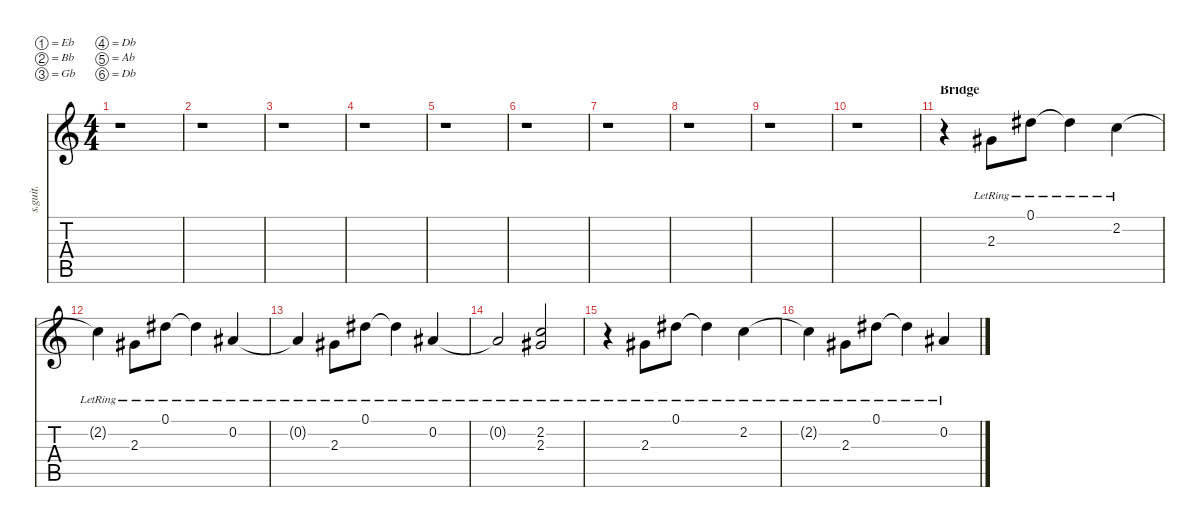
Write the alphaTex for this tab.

\defaultSystemsLayout 4
\hideDynamics
\bracketExtendMode nobrackets
\track ("Josh Farro | Lead Guitar | Clean" "s.guit.") {instrument electricguitarclean}
\staff {score tabs}
\tuning (Eb4 Bb3 Gb3 Db3 Ab2 Db2)
\ts (4 4)
\tempo (173 hide)
\clef g2
\ks c
r.1{dy f} |
r.1 |
r.1 |
r.1 |
r.1 |
r.1 |
r.1 |
r.1 |
r.1 |
r.1 |
\section ("" "Bridge")
r.4 2.3{lr acc #}.8{lyrics (0 "") lyrics (1 "") lyrics (2 "") lyrics (3 "") lyrics (4 "")} 0.1{lr acc #}.8{lyrics (0 "") lyrics (1 "") lyrics (2 "") lyrics (3 "") lyrics (4 "")} 0.1{lr t acc #}.4{lyrics (0 "") lyrics (1 "") lyrics (2 "") lyrics (3 "") lyrics (4 "")} 2.2{lr}.4{lyrics (0 "") lyrics (1 "") lyrics (2 "") lyrics (3 "") lyrics (4 "")} |
2.2{lr t}.4{lyrics (0 "") lyrics (1 "") lyrics (2 "") lyrics (3 "") lyrics (4 "")} 2.3{lr acc #}.8{lyrics (0 "") lyrics (1 "") lyrics (2 "") lyrics (3 "") lyrics (4 "")} 0.1{lr acc #}.8{lyrics (0 "") lyrics (1 "") lyrics (2 "") lyrics (3 "") lyrics (4 "")} 0.1{lr t acc #}.4{lyrics (0 "") lyrics (1 "") lyrics (2 "") lyrics (3 "") lyrics (4 "")} 0.2{lr acc #}.4{lyrics (0 "") lyrics (1 "") lyrics (2 "") lyrics (3 "") lyrics (4 "")} |
0.2{lr t acc #}.4{lyrics (0 "") lyrics (1 "") lyrics (2 "") lyrics (3 "") lyrics (4 "")} 2.3{lr acc #}.8{lyrics (0 "") lyrics (1 "") lyrics (2 "") lyrics (3 "") lyrics (4 "")} 0.1{lr acc #}.8{lyrics (0 "") lyrics (1 "") lyrics (2 "") lyrics (3 "") lyrics (4 "")} 0.1{lr t acc #}.4{lyrics (0 "") lyrics (1 "") lyrics (2 "") lyrics (3 "") lyrics (4 "")} 0.2{lr acc #}.4{lyrics (0 "") lyrics (1 "") lyrics (2 "") lyrics (3 "") lyrics (4 "")} |
0.2{lr t acc #}.2{lyrics (0 "") lyrics (1 "") lyrics (2 "") lyrics (3 "") lyrics (4 "")} (2.2{lr} 2.3{lr acc #}).2{lyrics (0 "") lyrics (1 "") lyrics (2 "") lyrics (3 "") lyrics (4 "")} |
r.4 2.3{lr acc #}.8{lyrics (0 "") lyrics (1 "") lyrics (2 "") lyrics (3 "") lyrics (4 "")} 0.1{lr acc #}.8{lyrics (0 "") lyrics (1 "") lyrics (2 "") lyrics (3 "") lyrics (4 "")} 0.1{lr t acc #}.4{lyrics (0 "") lyrics (1 "") lyrics (2 "") lyrics (3 "") lyrics (4 "")} 2.2{lr}.4{lyrics (0 "") lyrics (1 "") lyrics (2 "") lyrics (3 "") lyrics (4 "")} |
2.2{lr t}.4{lyrics (0 "") lyrics (1 "") lyrics (2 "") lyrics (3 "") lyrics (4 "")} 2.3{lr acc #}.8{lyrics (0 "") lyrics (1 "") lyrics (2 "") lyrics (3 "") lyrics (4 "")} 0.1{lr acc #}.8{lyrics (0 "") lyrics (1 "") lyrics (2 "") lyrics (3 "") lyrics (4 "")} 0.1{lr t acc #}.4{lyrics (0 "") lyrics (1 "") lyrics (2 "") lyrics (3 "") lyrics (4 "")} 0.2{lr acc #}.4{lyrics (0 "") lyrics (1 "") lyrics (2 "") lyrics (3 "") lyrics (4 "")}
